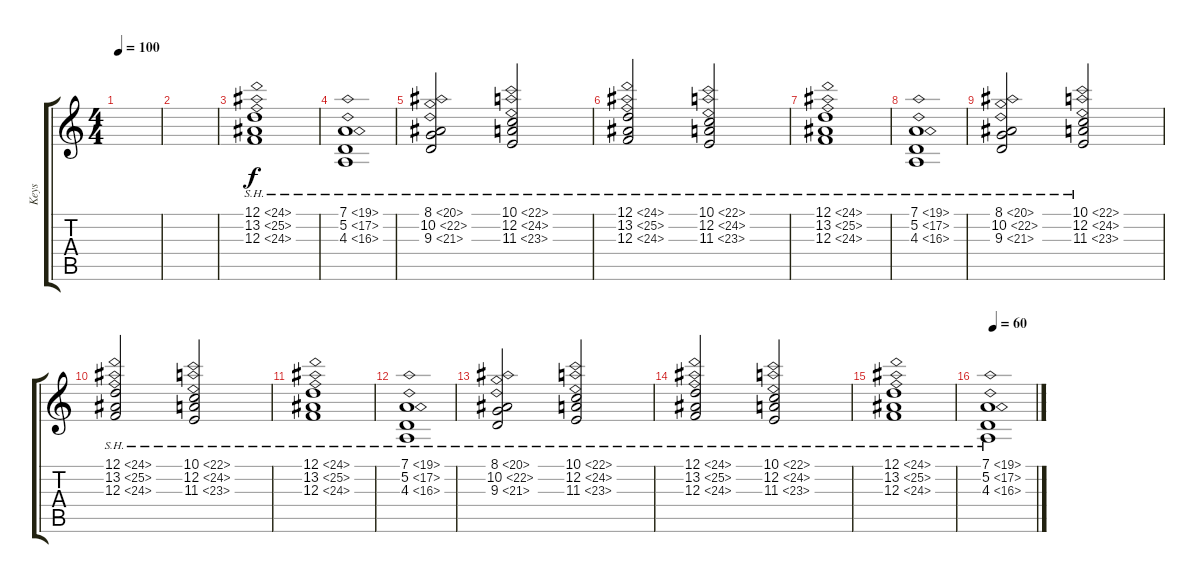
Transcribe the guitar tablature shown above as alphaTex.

\track ("Keys" "Keys") {instrument stringensemble1}
\staff {score tabs}
\tuning (D4 A3 F3 C3 G2 C2) {hide}
\ts (4 4)
\tempo 100
\clef g2
\ks c
|
|
(12.1{sh 12} 13.2{sh 12} 12.3{sh 12}).1 |
(7.1{sh 12} 5.2{sh 12} 4.3{sh 12}).1 |
(8.1{sh 12} 10.2{sh 12} 9.3{sh 12}).2 (10.1{sh 12} 12.2{sh 12} 11.3{sh 12}).2 |
(12.1{sh 12} 13.2{sh 12} 12.3{sh 12}).2 (10.1{sh 12} 12.2{sh 12} 11.3{sh 12}).2 |
(12.1{sh 12} 13.2{sh 12} 12.3{sh 12}).1 |
(7.1{sh 12} 5.2{sh 12} 4.3{sh 12}).1 |
(8.1{sh 12} 10.2{sh 12} 9.3{sh 12}).2 (10.1{sh 12} 12.2{sh 12} 11.3{sh 12}).2 |
(12.1{sh 12} 13.2{sh 12} 12.3{sh 12}).2 (10.1{sh 12} 12.2{sh 12} 11.3{sh 12}).2 |
(12.1{sh 12} 13.2{sh 12} 12.3{sh 12}).1 |
(7.1{sh 12} 5.2{sh 12} 4.3{sh 12}).1 |
(8.1{sh 12} 10.2{sh 12} 9.3{sh 12}).2 (10.1{sh 12} 12.2{sh 12} 11.3{sh 12}).2 |
(12.1{sh 12} 13.2{sh 12} 12.3{sh 12}).2 (10.1{sh 12} 12.2{sh 12} 11.3{sh 12}).2 |
(12.1{sh 12} 13.2{sh 12} 12.3{sh 12}).1 |
\tempo 60
(7.1{sh 12} 5.2{sh 12} 4.3{sh 12}).1
